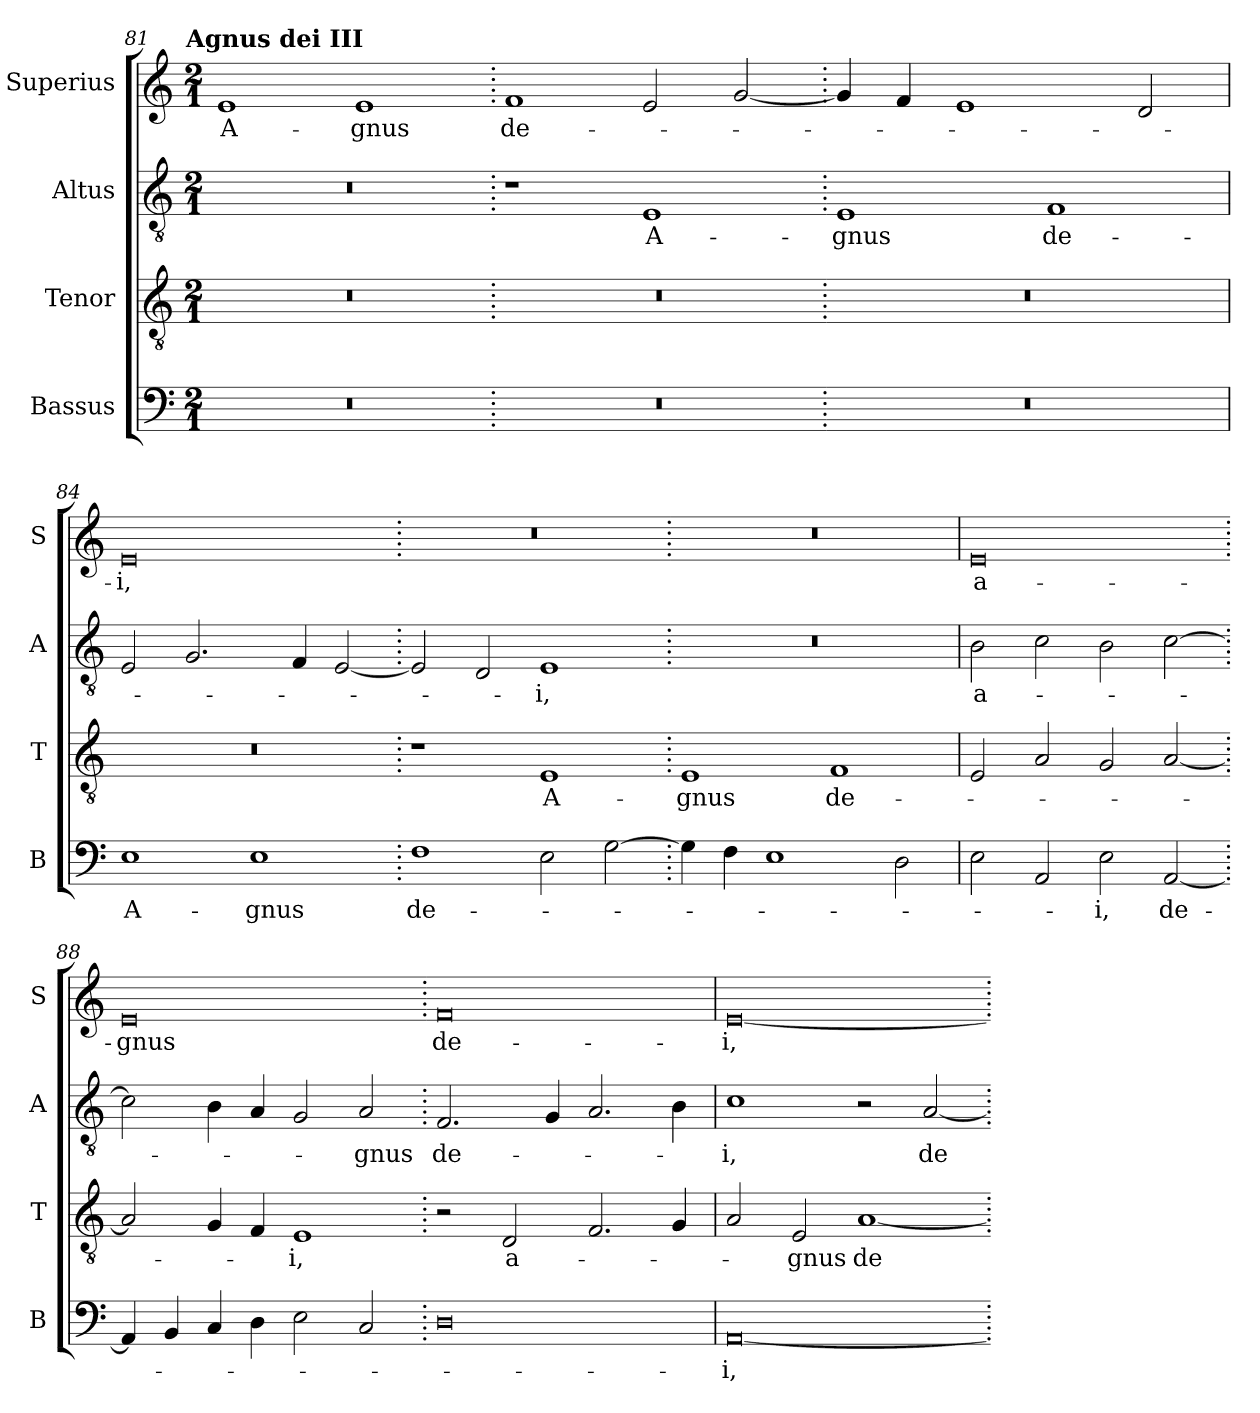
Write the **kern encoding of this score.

**kern	**text	**kern	**text	**kern	**text	**kern	**text
*part4	*part4	*part3	*part3	*part2	*part2	*part1	*part1
*staff4	*staff4	*staff3	*staff3	*staff2	*staff2	*staff1	*staff1
*I"Bassus	*	*I"Tenor	*	*I"Altus	*	*I"Superius	*
*I'B	*	*I'T	*	*I'A	*	*I'S	*
!!LO:LB:g=z
*clefF4	*	*clefGv2	*	*clefGv2	*	*clefG2	*
*k[]	*	*k[]	*	*k[]	*	*k[]	*
!!LO:TX:omd:t=Agnus dei III
*M2/1	*	*M2/1	*	*M2/1	*	*M2/1	*
=81	=81	=81	=81	=81	=81	=81	=81
0r	.	0r	.	0r	.	1e	A-
.	.	.	.	.	.	1e	-gnus
=82.	=82.	=82.	=82.	=82.	=82.	=82.	=82.
0r	.	0r	.	1r	.	1f	de-
.	.	.	.	1E	A-	2e/	.
.	.	.	.	.	.	[2g/	.
=83.	=83.	=83.	=83.	=83.	=83.	=83.	=83.
0r	.	0r	.	1E	-gnus	4g/]	.
.	.	.	.	.	.	4f/	.
.	.	.	.	.	.	1e	.
.	.	.	.	1F	de-	.	.
.	.	.	.	.	.	2d/	.
=84	=84	=84	=84	=84	=84	=84	=84
1E	A-	0r	.	2E/	.	0e	-i,
.	.	.	.	2.G/	.	.	.
1E	-gnus	.	.	.	.	.	.
.	.	.	.	4F/	.	.	.
.	.	.	.	[2E/	.	.	.
=85.	=85.	=85.	=85.	=85.	=85.	=85.	=85.
1F	de-	1r	.	2E/]	.	0r	.
.	.	.	.	2D/	.	.	.
2E\	.	1E	A-	1E	-i,	.	.
[2G\	.	.	.	.	.	.	.
=86.	=86.	=86.	=86.	=86.	=86.	=86.	=86.
4G\]	.	1E	-gnus	0r	.	0r	.
4F\	.	.	.	.	.	.	.
1E	.	.	.	.	.	.	.
.	.	1F	de-	.	.	.	.
2D\	.	.	.	.	.	.	.
=87	=87	=87	=87	=87	=87	=87	=87
2E\	.	2E/	.	2B\	a-	0e	a-
2AA/	.	2A/	.	2c\	.	.	.
2E\	-i,	2G/	.	2B\	.	.	.
[2AA/	de-	[2A/	.	[2c\	.	.	.
=88.	=88.	=88.	=88.	=88.	=88.	=88.	=88.
4AA/]	.	2A/]	.	2c\]	.	0e	-gnus
4BB/	.	.	.	.	.	.	.
4C/	.	4G/	.	4B\	.	.	.
4D\	.	4F/	.	4A/	.	.	.
2E\	.	1E	-i,	2G/	.	.	.
2C/	.	.	.	2A/	-gnus	.	.
=89.	=89.	=89.	=89.	=89.	=89.	=89.	=89.
0D	.	2r	.	2.F/	de-	0f	de-
.	.	2D/	a-	.	.	.	.
.	.	.	.	4G/	.	.	.
.	.	2.F/	.	2.A/	.	.	.
.	.	4G/	.	4B\	.	.	.
=90	=90	=90	=90	=90	=90	=90	=90
[0AA	-i,	2A/	.	1c	-i,	[0e	-i,
.	.	2E/	-gnus	.	.	.	.
.	.	[1A	de-	2r	.	.	.
.	.	.	.	[2A/	de-	.	.
=.	=.	=.	=.	=.	=.	=.	=.
*-	*-	*-	*-	*-	*-	*-	*-
